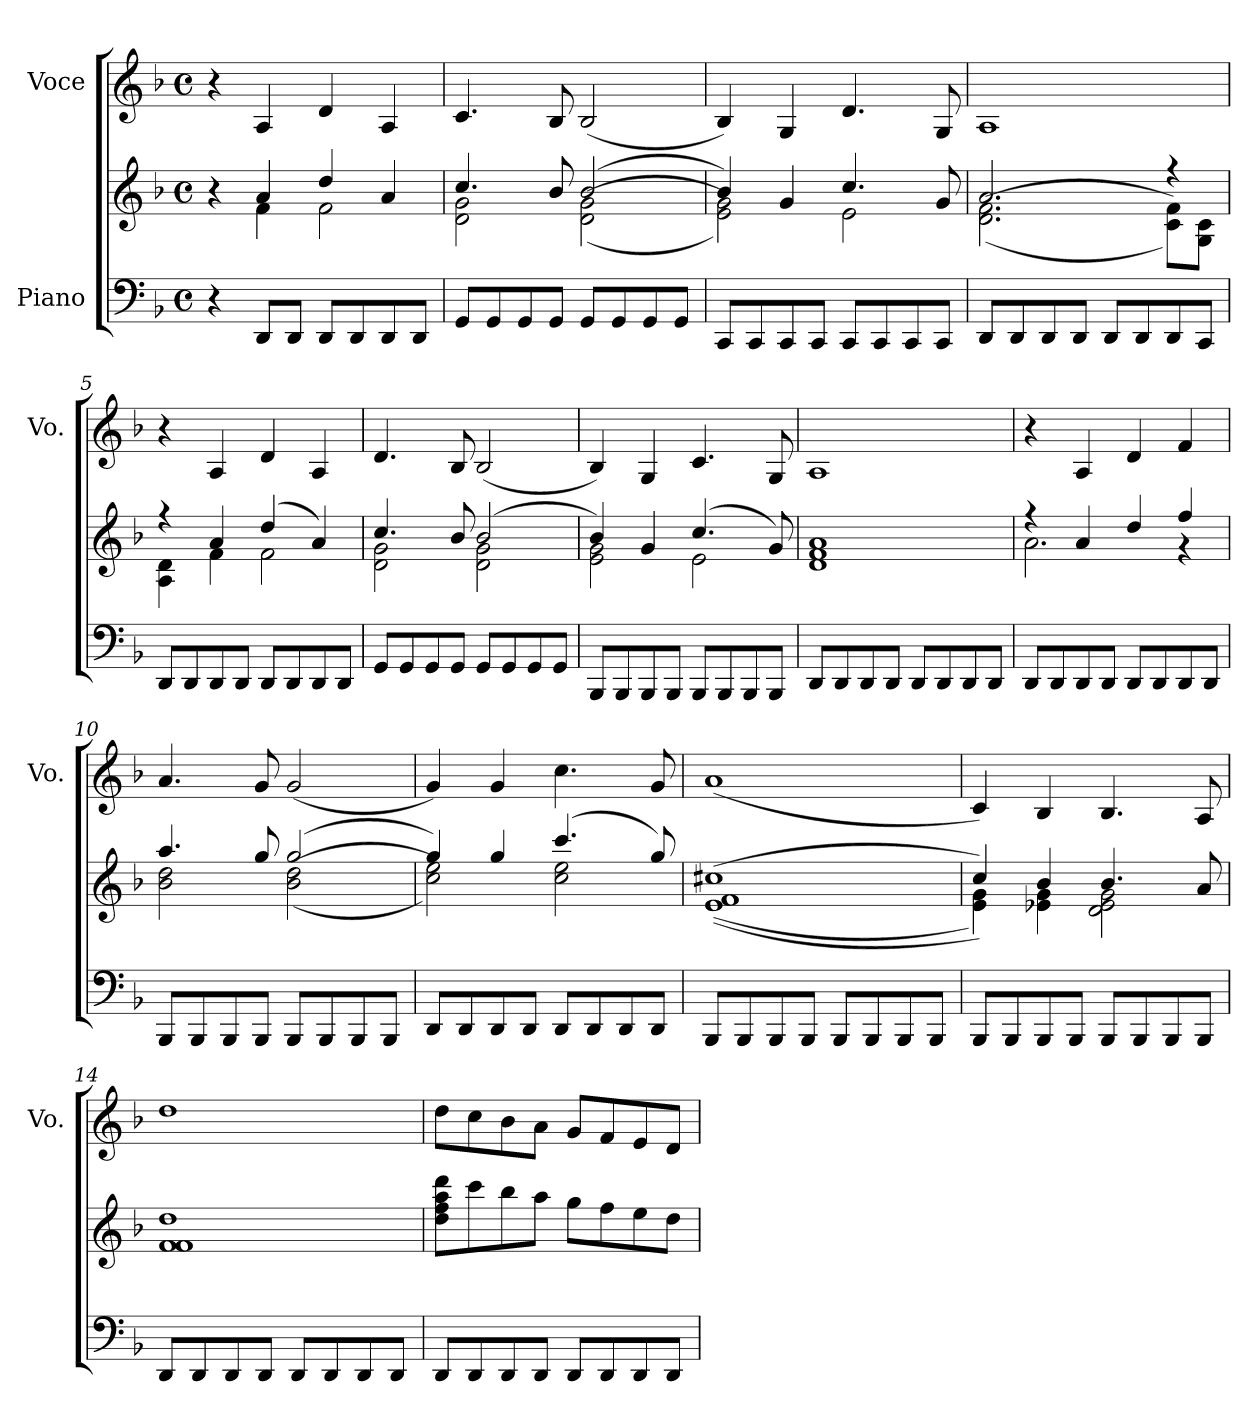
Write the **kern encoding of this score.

**kern	**kern	**kern
*part2	*part2	*part1
*staff3	*staff2	*staff1
*I"Piano	*	*I"Voce
*	*	*I'Vo.
*clefF4	*clefG2	*clefG2
*k[b-]	*k[b-]	*k[b-]
*M4/4	*M4/4	*M4/4
*met(c)	*met(c)	*met(c)
=1	=1	=1
*	*^	*
4r	4r	4ryy	4r
8DD/L	4a/	4f\	4A/
8DD/J	.	.	.
8DD/L	4dd/	2f\	4d/
8DD/	.	.	.
8DD/	4a/	.	4A/
8DD/J	.	.	.
=2	=2	=2	=2
8GG/L	4.cc/	2d\ 2g\	4.c/
8GG/	.	.	.
8GG/	.	.	.
8GG/J	8b-/	.	8B-/
8GG/L	(>2b-/	(<(<2d\ 2g\	(<2B-/
8GG/	.	.	.
8GG/	.	.	.
8GG/J	.	.	.
=3	=3	=3	=3
8CC/L	4b-/)	2e\ 2g\))	4B-/)
8CC/	.	.	.
8CC/	4g/	.	4G/
8CC/J	.	.	.
8CC/L	4.cc/	2e\	4.d/
8CC/	.	.	.
8CC/	.	.	.
8CC/J	8g/	.	8G/
!!LO:LB:g=z
=4	=4	=4	=4
8DD/L	2.a/	(<(<2.d\ 2.f\	1A
8DD/	.	.	.
8DD/	.	.	.
8DD/J	.	.	.
8DD/L	.	.	.
8DD/	.	.	.
8DD/	4r	8c\ 8f\L))	.
8CC/J	.	8G\ 8c\J	.
=5	=5	=5	=5
8DD/L	4r	4A\ 4d\	4r
8DD/	.	.	.
8DD/	4a/	4f\	4A/
8DD/J	.	.	.
8DD/L	(>4dd/	2f\	4d/
8DD/	.	.	.
8DD/	4a/)	.	4A/
8DD/J	.	.	.
=6	=6	=6	=6
8GG/L	4.cc/	2d\ 2g\	4.d/
8GG/	.	.	.
8GG/	.	.	.
8GG/J	8b-/	.	8B-/
8GG/L	(>2b-/	2d\ 2g\	(<2B-/
8GG/	.	.	.
8GG/	.	.	.
8GG/J	.	.	.
!!LO:LB:g=z
=7	=7	=7	=7
8BBB-/L	4b-/)	2e\ 2g\	4B-/)
8BBB-/	.	.	.
8BBB-/	4g/	.	4G/
8BBB-/J	.	.	.
8BBB-/L	(>4.cc/	2e\	4.c/
8BBB-/	.	.	.
8BBB-/	.	.	.
8BBB-/J	8g/)	.	8G/
*	*v	*v	*
=8	=8	=8
8DD/L	1d 1f 1a	1A
8DD/	.	.
8DD/	.	.
8DD/J	.	.
8DD/L	.	.
8DD/	.	.
8DD/	.	.
8DD/J	.	.
=9	=9	=9
*	*^	*
8DD/L	4r	2.a\	4r
8DD/	.	.	.
8DD/	4a/	.	4A/
8DD/J	.	.	.
8DD/L	4dd/	.	4d/
8DD/	.	.	.
8DD/	4ff/	4r	4f/
8DD/J	.	.	.
=10	=10	=10	=10
8BBB-/L	4.aa/	2b-\ 2dd\	4.a/
8BBB-/	.	.	.
8BBB-/	.	.	.
8BBB-/J	8gg/	.	8g/
8BBB-/L	(>2gg/	(<(<2b-\ 2dd\	(<2g/
8BBB-/	.	.	.
8BBB-/	.	.	.
8BBB-/J	.	.	.
!!LO:LB:g=z
=11	=11	=11	=11
8DD/L	4gg/)	2cc\ 2ee\))	4g/)
8DD/	.	.	.
8DD/	4gg/	.	4g/
8DD/J	.	.	.
8DD/L	(>4.ccc/	2cc\ 2ee\	4.cc\
8DD/	.	.	.
8DD/	.	.	.
8DD/J	8gg/)	.	8g/
*	*v	*v	*
=12	=12	=12
8BBB-/L	(<(<(<1e 1f 1cc#X	(<1a
8BBB-/	.	.
8BBB-/	.	.
8BBB-/J	.	.
8BBB-/L	.	.
8BBB-/	.	.
8BBB-/	.	.
8BBB-/J	.	.
=13	=13	=13
*	*^	*
8BBB-/L	4cc/))	4e\ 4g\)	4c/)
8BBB-/	.	.	.
8BBB-/	4b-/	4e-X\ 4g\	4B-/
8BBB-/J	.	.	.
8BBB-/L	4.b-/	2d\ 2e-\ 2g\	4.B-/
8BBB-/	.	.	.
8BBB-/	.	.	.
8BBB-/J	8a/	.	8A/
*	*v	*v	*
=14	=14	=14
8DD/L	1f 1f 1dd	1dd
8DD/	.	.
8DD/	.	.
8DD/J	.	.
8DD/L	.	.
8DD/	.	.
8DD/	.	.
8DD/J	.	.
!!LO:PB:g=z
=15	=15	=15
8DD/L	8dd\ 8ff\ 8aa\ 8ddd\L	8dd\L
8DD/	8ccc\	8cc\
8DD/	8bb-\	8b-\
8DD/J	8aa\J	8a\J
8DD/L	8gg\L	8g/L
8DD/	8ff\	8f/
8DD/	8ee\	8e/
8DD/J	8dd\J	8d/J
=	=	=
*-	*-	*-
